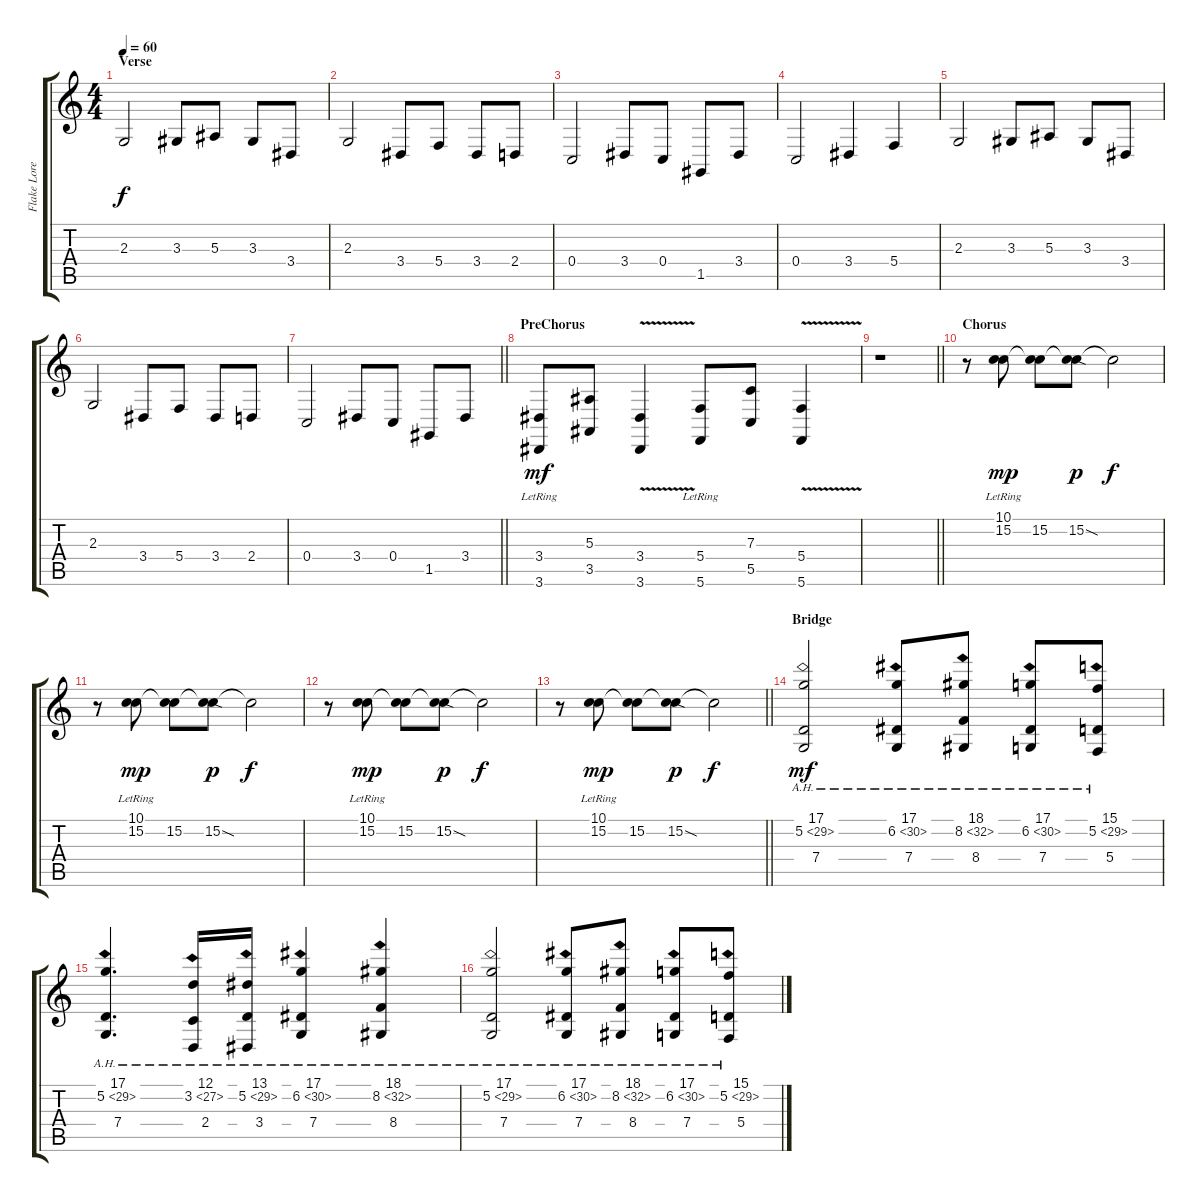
\track ("Flake Lorenz" "Flake Lore") {instrument flute}
\staff {score tabs}
\tuning (D4 A3 F3 C3 G2 C2) {hide}
\ts (4 4)
\section ("" "Verse ")
\tempo 60
\clef g2
\ks c
2.3.2{dy f volume 6 instrument flute} 3.3.8 5.3.8 3.3.8 3.4.8 |
2.3.2 3.4.8 5.4.8 3.4.8 2.4.8 |
0.4.2 3.4.8 0.4.8 1.5.8 3.4.8 |
0.4.2 3.4.4 5.4.4 |
2.3.2 3.3.8 5.3.8 3.3.8 3.4.8 |
2.3.2 3.4.8 5.4.8 3.4.8 2.4.8 |
\barLineRight lightlight
0.4.2 3.4.8 0.4.8 1.5.8 3.4.8 |
\section ("" "PreChorus")
(3.4{lr} 3.6{lr}).8{dy mf} (5.3 3.5).8 (3.4{v} 3.6{v}).4 (5.4{lr} 5.6{lr}).8 (7.3 5.5).8 (5.4{v} 5.6{v}).4 |
\barLineRight lightlight
r.1 |
\section ("" "Chorus")
r.8{instrument pad7halo} (10.1{lr} 15.2).8{dy mp} (10.1{t} 15.2).8 (10.1{t} 15.2{sod}).8{dy p} 10.1{t}.2{dy f} |
r.8 (10.1{lr} 15.2).8{dy mp} (10.1{t} 15.2).8 (10.1{t} 15.2{sod}).8{dy p} 10.1{t}.2{dy f} |
r.8 (10.1{lr} 15.2).8{dy mp} (10.1{t} 15.2).8 (10.1{t} 15.2{sod}).8{dy p} 10.1{t}.2{dy f} |
\barLineRight lightlight
r.8 (10.1{lr} 15.2).8{dy mp} (10.1{t} 15.2).8 (10.1{t} 15.2{sod}).8{dy p} 10.1{t}.2{dy f} |
\section ("" "Bridge")
(17.1 5.2{ah 24} 7.4).2{dy mf volume 5 instrument synthvoice} (17.1 6.2{ah 24} 7.4).8 (18.1 8.2{ah 24} 8.4).8 (17.1 6.2{ah 24} 7.4).8 (15.1 5.2{ah 24} 5.4).8 |
(17.1 5.2{ah 24} 7.4).4{d} (12.1 3.2{ah 24} 2.4).16 (13.1 5.2{ah 24} 3.4).16 (17.1 6.2{ah 24} 7.4).4 (18.1 8.2{ah 24} 8.4).4 |
(17.1 5.2{ah 24} 7.4).2 (17.1 6.2{ah 24} 7.4).8 (18.1 8.2{ah 24} 8.4).8 (17.1 6.2{ah 24} 7.4).8 (15.1 5.2{ah 24} 5.4).8
